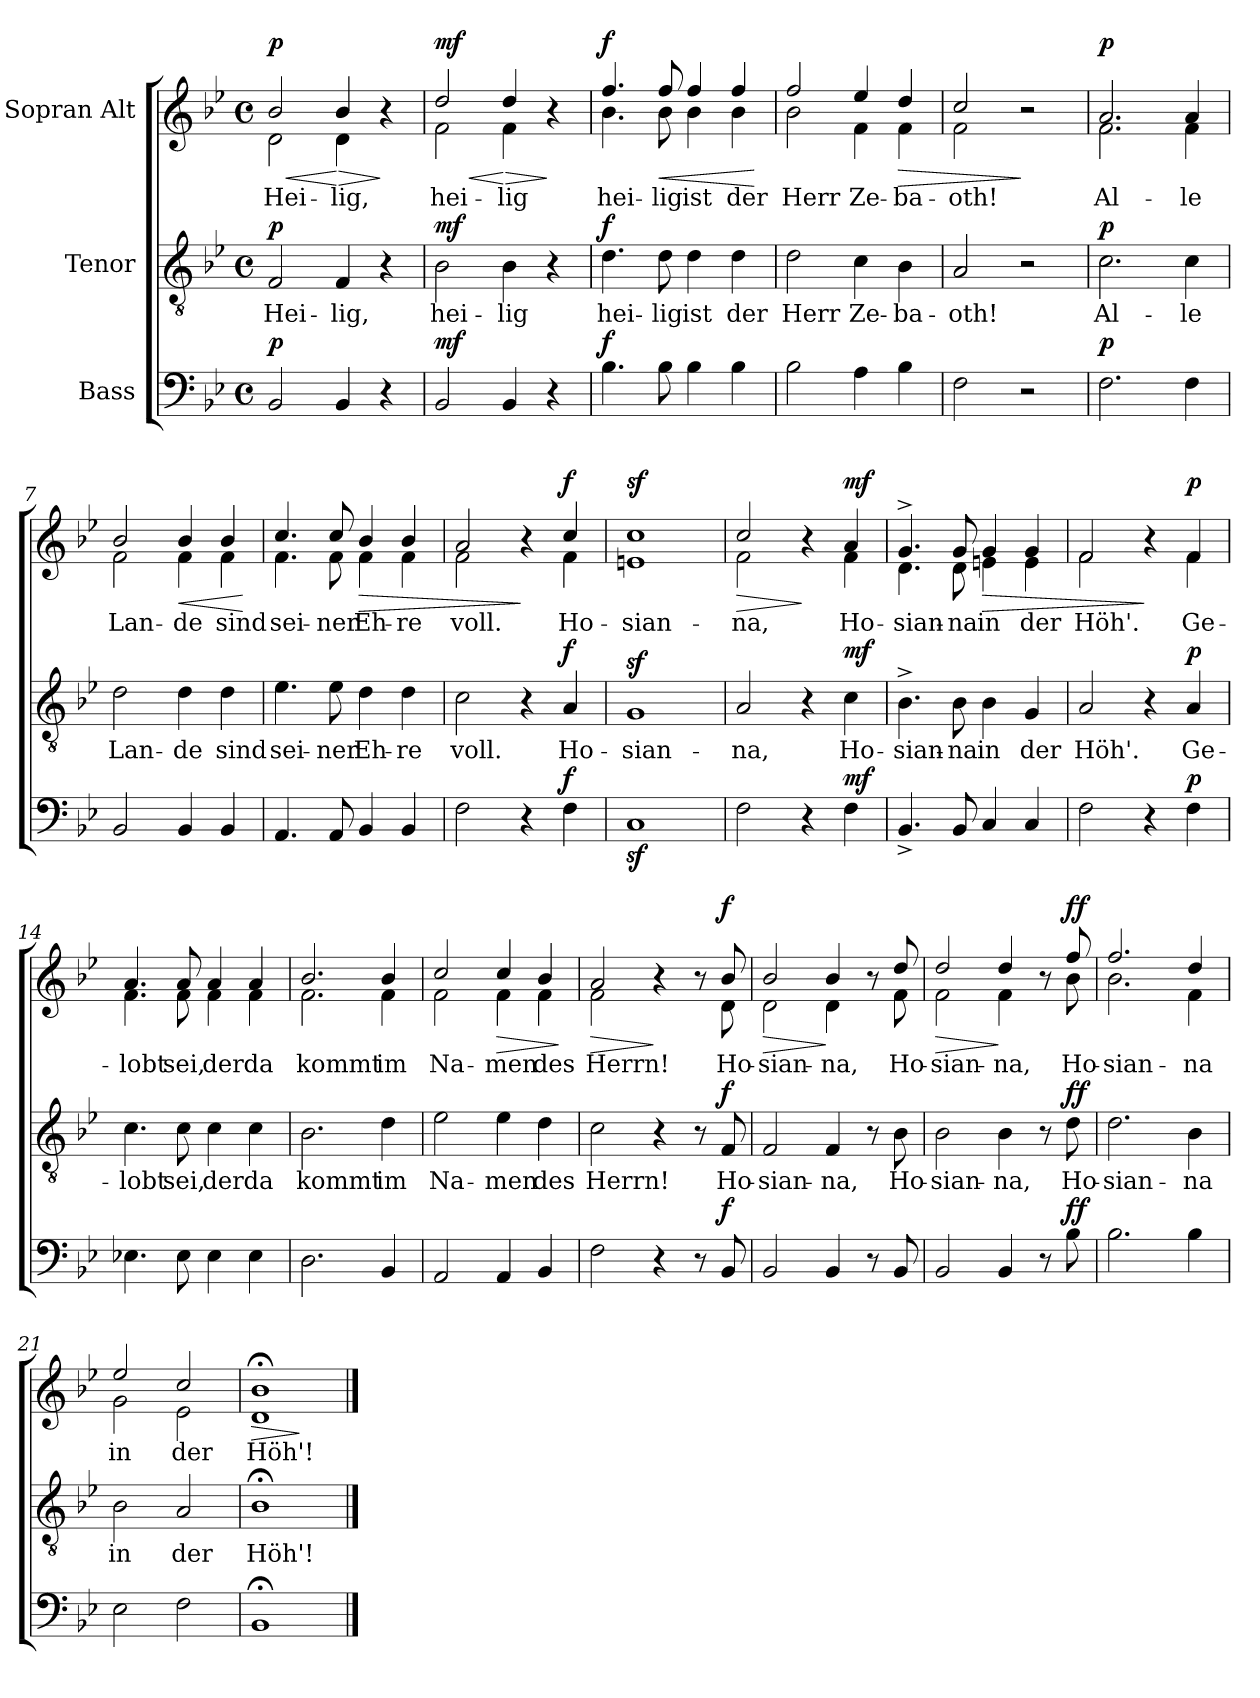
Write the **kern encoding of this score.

**kern	**dynam	**kern	**text	**dynam	**kern	**text	**dynam
*part3	*part3	*part2	*part2	*part2	*part1	*part1	*part1
*staff3	*staff3	*staff2	*staff2	*staff2	*staff1	*staff1	*staff1
*I"Bass	*	*I"Tenor	*	*	*I"Sopran Alt	*	*
*clefF4	*	*clefGv2	*	*	*clefG2	*	*
*k[b-e-]	*	*k[b-e-]	*	*	*k[b-e-]	*	*
*M4/4	*	*M4/4	*	*	*M4/4	*	*
*met(c)	*	*met(c)	*	*	*met(c)	*	*
=1	=1	=1	=1	=1	=1	=1	=1
!	!	!	!	!	!LO:TX:a:B:t=Mäßig	!	!
!	!LO:DY:a	!	!	!LO:DY:a	!	!	!LO:HP:b
*	*	*	*	*	*^	*	*
!	!	!	!	!	!	!	!	!LO:DY:n=1:a
2BB-/	p	2F/	Hei-	p	2b-/	2d\	Hei-	< p
!	!	!	!	!	!	!	!	!LO:HP:n=1:b
4BB-/	.	4F/	-lig,	.	4b-/	4d\	-lig,	[ >
4r	.	4r	.	.	4r	4ryy	.	]
=2	=2	=2	=2	=2	=2	=2	=2	=2
!	!LO:DY:a	!	!	!LO:DY:a	!	!	!	!LO:HP:b
!	!	!	!	!	!	!	!	!LO:DY:n=1:a
2BB-/	mf	2B-\	hei-	mf	2dd/	2f\	hei-	< mf
!	!	!	!	!	!	!	!	!LO:HP:n=1:b
4BB-/	.	4B-\	-lig	.	4dd/	4f\	-lig	[ >
4r	.	4r	.	.	4r	4ryy	.	]
=3	=3	=3	=3	=3	=3	=3	=3	=3
!	!LO:DY:a	!	!	!LO:DY:a	!	!	!	!LO:DY:a
4.B-\	f	4.d\	hei-	f	4.ff/	4.b-\	hei-	f
!	!	!	!	!	!	!	!	!LO:HP:b
8B-\	.	8d\	-lig	.	8ff/	8b-\	-lig	<
4B-\	.	4d\	ist	.	4ff/	4b-\	ist	.
4B-\	.	4d\	der	.	4ff/	4b-\	der	.
*	*	*	*	*	*v	*v	*	*
.	.	.	.	.	.	.	[
=4	=4	=4	=4	=4	=4	=4	=4
*	*	*	*	*	*^	*	*
2B-\	.	2d\	Herr	.	2ff/	2b-\	Herr	.
4A\	.	4c\	Ze-	.	4ee-/	4f\	Ze-	.
!	!	!	!	!	!	!	!	!LO:HP:b
4B-\	.	4B-\	-ba-	.	4dd/	4f\	-ba-	>
=5	=5	=5	=5	=5	=5	=5	=5	=5
2F\	.	2A/	-oth!	.	2cc/	2f\	-oth!	.
2r	.	2r	.	.	2r	2ryy	.	]
!!LO:LB:g=z	!!
=6	=6	=6	=6	=6	=6	=6	=6	=6
!	!LO:DY:a	!	!	!LO:DY:a	!	!	!	!LO:DY:a
2.F\	p	2.c\	Al-	p	2.a/	2.f\	Al-	p
4F\	.	4c\	-le	.	4a/	4f\	-le	.
=7	=7	=7	=7	=7	=7	=7	=7	=7
2BB-/	.	2d\	Lan-	.	2b-/	2f\	Lan-	.
!	!	!	!	!	!	!	!	!LO:HP:b
4BB-/	.	4d\	-de	.	4b-/	4f\	-de	<
4BB-/	.	4d\	sind	.	4b-/	4f\	sind	.
*	*	*	*	*	*v	*v	*	*
.	.	.	.	.	.	.	[
=8	=8	=8	=8	=8	=8	=8	=8
*	*	*	*	*	*^	*	*
4.AA/	.	4.e-\	sei-	.	4.cc/	4.f\	sei-	.
8AA/	.	8e-\	-ner	.	8cc/	8f\	-ner	.
!	!	!	!	!	!	!	!	!LO:HP:b
4BB-/	.	4d\	Eh-	.	4b-/	4f\	Eh-	>
4BB-/	.	4d\	-re	.	4b-/	4f\	-re	.
=9	=9	=9	=9	=9	=9	=9	=9	=9
2F\	.	2c\	voll.	.	2a/	2f\	voll.	.
4r	.	4r	.	.	4r	4ryy	.	]
!	!LO:DY:a	!	!	!LO:DY:a	!	!	!	!LO:DY:a
4F\	f	4A/	Ho-	f	4cc/	4f\	Ho-	f
=10	=10	=10	=10	=10	=10	=10	=10	=10
!	!	!	!	!	!	!	!	!LO:DY:a
1Cz>	.	1Gz>	-sian-	.	1cc	1en	-sian-	sf
=11	=11	=11	=11	=11	=11	=11	=11	=11
!	!	!	!	!	!	!	!	!LO:HP:b
2F\	.	2A/	-na,	.	2cc/	2f\	-na,	>
4r	.	4r	.	.	4r	4ryy	.	]
!	!LO:DY:a	!	!	!LO:DY:a	!	!	!	!LO:DY:a
4F\	mf	4c\	Ho-	mf	4a/	4f\	Ho-	mf
!!LO:LB:g=z	!!
=12	=12	=12	=12	=12	=12	=12	=12	=12
4.BB-^/	.	4.B-^\	-sian-	.	4.g^/	4.d\	-sian-	.
8BB-/	.	8B-\	-na	.	8g/	8d\	-na	.
!	!	!	!	!	!	!	!	!LO:HP:b
4C/	.	4B-\	in	.	4g/	4en\	in	>
4C/	.	4G/	der	.	4g/	4e\	der	.
=13	=13	=13	=13	=13	=13	=13	=13	=13
2F\	.	2A/	Höh'.	.	2f/	2f\	Höh'.	.
4r	.	4r	.	.	4r	4ryy	.	]
!	!LO:DY:a	!	!	!LO:DY:a	!	!	!	!LO:DY:a
4F\	p	4A/	Ge-	p	4f/	4f\	Ge-	p
=14	=14	=14	=14	=14	=14	=14	=14	=14
4.E-X\	.	4.c\	-lobt	.	4.a/	4.f\	-lobt	.
8E-\	.	8c\	sei,	.	8a/	8f\	sei,	.
4E-\	.	4c\	der	.	4a/	4f\	der	.
4E-\	.	4c\	da	.	4a/	4f\	da	.
=15	=15	=15	=15	=15	=15	=15	=15	=15
2.D\	.	2.B-\	kommt	.	2.b-/	2.f\	kommt	.
4BB-/	.	4d\	im	.	4b-/	4f\	im	.
=16	=16	=16	=16	=16	=16	=16	=16	=16
2AA/	.	2e-\	Na-	.	2cc/	2f\	Na-	.
!	!	!	!	!	!	!	!	!LO:HP:b
4AA/	.	4e-\	-men	.	4cc/	4f\	-men	>
4BB-/	.	4d\	des	.	4b-/	4f\	des	.
*	*	*	*	*	*v	*v	*	*
.	.	.	.	.	.	.	]
!!LO:LB:g=z
=17	=17	=17	=17	=17	=17	=17	=17
!	!	!	!	!	!	!	!LO:HP:b
*	*	*	*	*	*^	*	*
2F\	.	2c\	Herrn!	.	2a/	2f\	Herrn!	>
4r	.	4r	.	.	4r	4ryy	.	]
8r	.	8r	.	.	8r	8ryy	.	.
!	!LO:DY:a	!	!	!LO:DY:a	!	!	!	!LO:DY:a
8BB-/	f	8F/	Ho-	f	8b-/	8d\	Ho-	f
=18	=18	=18	=18	=18	=18	=18	=18	=18
!	!	!	!	!	!	!	!	!LO:HP:b
2BB-/	.	2F/	-sian-	.	2b-/	2d\	-sian-	>
4BB-/	.	4F/	-na,	.	4b-/	4d\	-na,	]
8r	.	8r	.	.	8r	8ryy	.	.
!	!LO:DY:a	!	!	!LO:DY:a	!	!	!	!LO:DY:a
8BB-/	other-dynamics	8B-\	Ho-	other-dynamics	8dd/	8f\	Ho-	other-dynamics
=19	=19	=19	=19	=19	=19	=19	=19	=19
!	!	!	!	!	!	!	!	!LO:HP:b
2BB-/	.	2B-\	-sian-	.	2dd/	2f\	-sian-	>
4BB-/	.	4B-\	-na,	.	4dd/	4f\	-na,	]
8r	.	8r	.	.	8r	8ryy	.	.
!	!LO:DY:a	!	!	!LO:DY:a	!	!	!	!LO:DY:a
8B-\	ff	8d\	Ho-	ff	8ff/	8b-\	Ho-	ff
=20	=20	=20	=20	=20	=20	=20	=20	=20
2.B-\	.	2.d\	-sian-	.	2.ff/	2.b-\	-sian-	.
4B-\	.	4B-\	-na	.	4dd/	4f\	-na	.
=21	=21	=21	=21	=21	=21	=21	=21	=21
2E-\	.	2B-\	in	.	2ee-/	2g\	in	.
2F\	.	2A/	der	.	2cc/	2e-\	der	.
=22	=22	=22	=22	=22	=22	=22	=22	=22
!	!	!	!	!	!	!	!	!LO:HP:b
1BB-;<	.	1B-;<	Höh'!	.	1b-;<	1d	Höh'!	>
*	*	*	*	*	*v	*v	*	*
.	.	.	.	.	.	.	]
==	==	==	==	==	==	==	==
*-	*-	*-	*-	*-	*-	*-	*-
